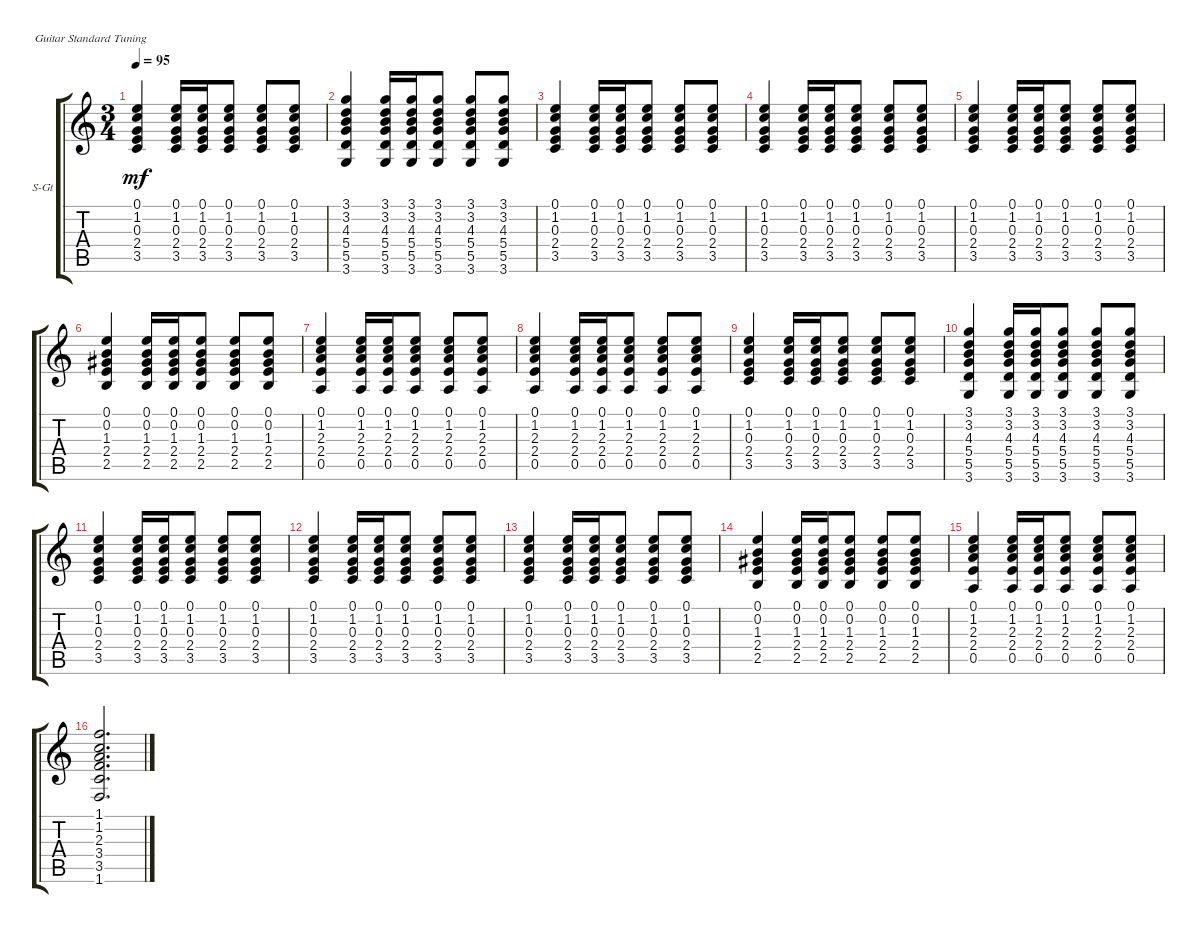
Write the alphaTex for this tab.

\defaultSystemsLayout 4
\bracketExtendMode groupsimilarinstruments
\firstSystemTrackNameOrientation horizontal
\otherSystemsTrackNameOrientation horizontal
\track ("Steel Guitar" "S-Gt") {instrument acousticguitarsteel}
\staff {score tabs}
\tuning (E4 B3 G3 D3 A2 E2)
\ts (3 4)
\tempo 95
\clef g2
\ks c
(3.5 2.4 0.3 1.2 0.1).4{dy mf} (3.5 2.4 0.3 1.2 0.1).16 (3.5 2.4 0.3 1.2 0.1).16 (3.5 2.4 0.3 1.2 0.1).8 (3.5 2.4 0.3 1.2 0.1).8 (3.5 2.4 0.3 1.2 0.1).8 |
(3.6 5.5 5.4 4.3 3.2 3.1).4 (3.6 5.5 5.4 4.3 3.2 3.1).16 (3.6 5.5 5.4 4.3 3.2 3.1).16 (3.6 5.5 5.4 4.3 3.2 3.1).8 (3.6 5.5 5.4 4.3 3.2 3.1).8 (3.6 5.5 5.4 4.3 3.2 3.1).8 |
(3.5 2.4 0.3 1.2 0.1).4 (3.5 2.4 0.3 1.2 0.1).16 (3.5 2.4 0.3 1.2 0.1).16 (3.5 2.4 0.3 1.2 0.1).8 (3.5 2.4 0.3 1.2 0.1).8 (3.5 2.4 0.3 1.2 0.1).8 |
(3.5 2.4 0.3 1.2 0.1).4 (3.5 2.4 0.3 1.2 0.1).16 (3.5 2.4 0.3 1.2 0.1).16 (3.5 2.4 0.3 1.2 0.1).8 (3.5 2.4 0.3 1.2 0.1).8 (3.5 2.4 0.3 1.2 0.1).8 |
(3.5 2.4 0.3 1.2 0.1).4 (3.5 2.4 0.3 1.2 0.1).16 (3.5 2.4 0.3 1.2 0.1).16 (3.5 2.4 0.3 1.2 0.1).8 (3.5 2.4 0.3 1.2 0.1).8 (3.5 2.4 0.3 1.2 0.1).8 |
(2.4 1.3 0.2 2.5 0.1).4 (2.4 1.3 0.2 2.5 0.1).16 (2.4 1.3 0.2 2.5 0.1).16 (2.4 1.3 0.2 2.5 0.1).8 (2.4 1.3 0.2 2.5 0.1).8 (2.4 1.3 0.2 2.5 0.1).8 |
(0.5 2.4 2.3 1.2 0.1).4 (0.5 2.4 2.3 1.2 0.1).16 (0.5 2.4 2.3 1.2 0.1).16 (0.5 2.4 2.3 1.2 0.1).8 (0.5 2.4 2.3 1.2 0.1).8 (0.5 2.4 2.3 1.2 0.1).8 |
(0.5 2.4 2.3 1.2 0.1).4 (0.5 2.4 2.3 1.2 0.1).16 (0.5 2.4 2.3 1.2 0.1).16 (0.5 2.4 2.3 1.2 0.1).8 (0.5 2.4 2.3 1.2 0.1).8 (0.5 2.4 2.3 1.2 0.1).8 |
(3.5 2.4 0.3 1.2 0.1).4 (3.5 2.4 0.3 1.2 0.1).16 (3.5 2.4 0.3 1.2 0.1).16 (3.5 2.4 0.3 1.2 0.1).8 (3.5 2.4 0.3 1.2 0.1).8 (3.5 2.4 0.3 1.2 0.1).8 |
(3.6 5.5 5.4 4.3 3.2 3.1).4 (3.6 5.5 5.4 4.3 3.2 3.1).16 (3.6 5.5 5.4 4.3 3.2 3.1).16 (3.6 5.5 5.4 4.3 3.2 3.1).8 (3.6 5.5 5.4 4.3 3.2 3.1).8 (3.6 5.5 5.4 4.3 3.2 3.1).8 |
(3.5 2.4 0.3 1.2 0.1).4 (3.5 2.4 0.3 1.2 0.1).16 (3.5 2.4 0.3 1.2 0.1).16 (3.5 2.4 0.3 1.2 0.1).8 (3.5 2.4 0.3 1.2 0.1).8 (3.5 2.4 0.3 1.2 0.1).8 |
(3.5 2.4 0.3 1.2 0.1).4 (3.5 2.4 0.3 1.2 0.1).16 (3.5 2.4 0.3 1.2 0.1).16 (3.5 2.4 0.3 1.2 0.1).8 (3.5 2.4 0.3 1.2 0.1).8 (3.5 2.4 0.3 1.2 0.1).8 |
(3.5 2.4 0.3 1.2 0.1).4 (3.5 2.4 0.3 1.2 0.1).16 (3.5 2.4 0.3 1.2 0.1).16 (3.5 2.4 0.3 1.2 0.1).8 (3.5 2.4 0.3 1.2 0.1).8 (3.5 2.4 0.3 1.2 0.1).8 |
(2.4 1.3 0.2 2.5 0.1).4 (2.4 1.3 0.2 2.5 0.1).16 (2.4 1.3 0.2 2.5 0.1).16 (2.4 1.3 0.2 2.5 0.1).8 (2.4 1.3 0.2 2.5 0.1).8 (2.4 1.3 0.2 2.5 0.1).8 |
(0.5 2.4 2.3 1.2 0.1).4 (0.5 2.4 2.3 1.2 0.1).16 (0.5 2.4 2.3 1.2 0.1).16 (0.5 2.4 2.3 1.2 0.1).8 (0.5 2.4 2.3 1.2 0.1).8 (0.5 2.4 2.3 1.2 0.1).8 |
(1.6 3.5 3.4 2.3 1.2 1.1).2{d}
